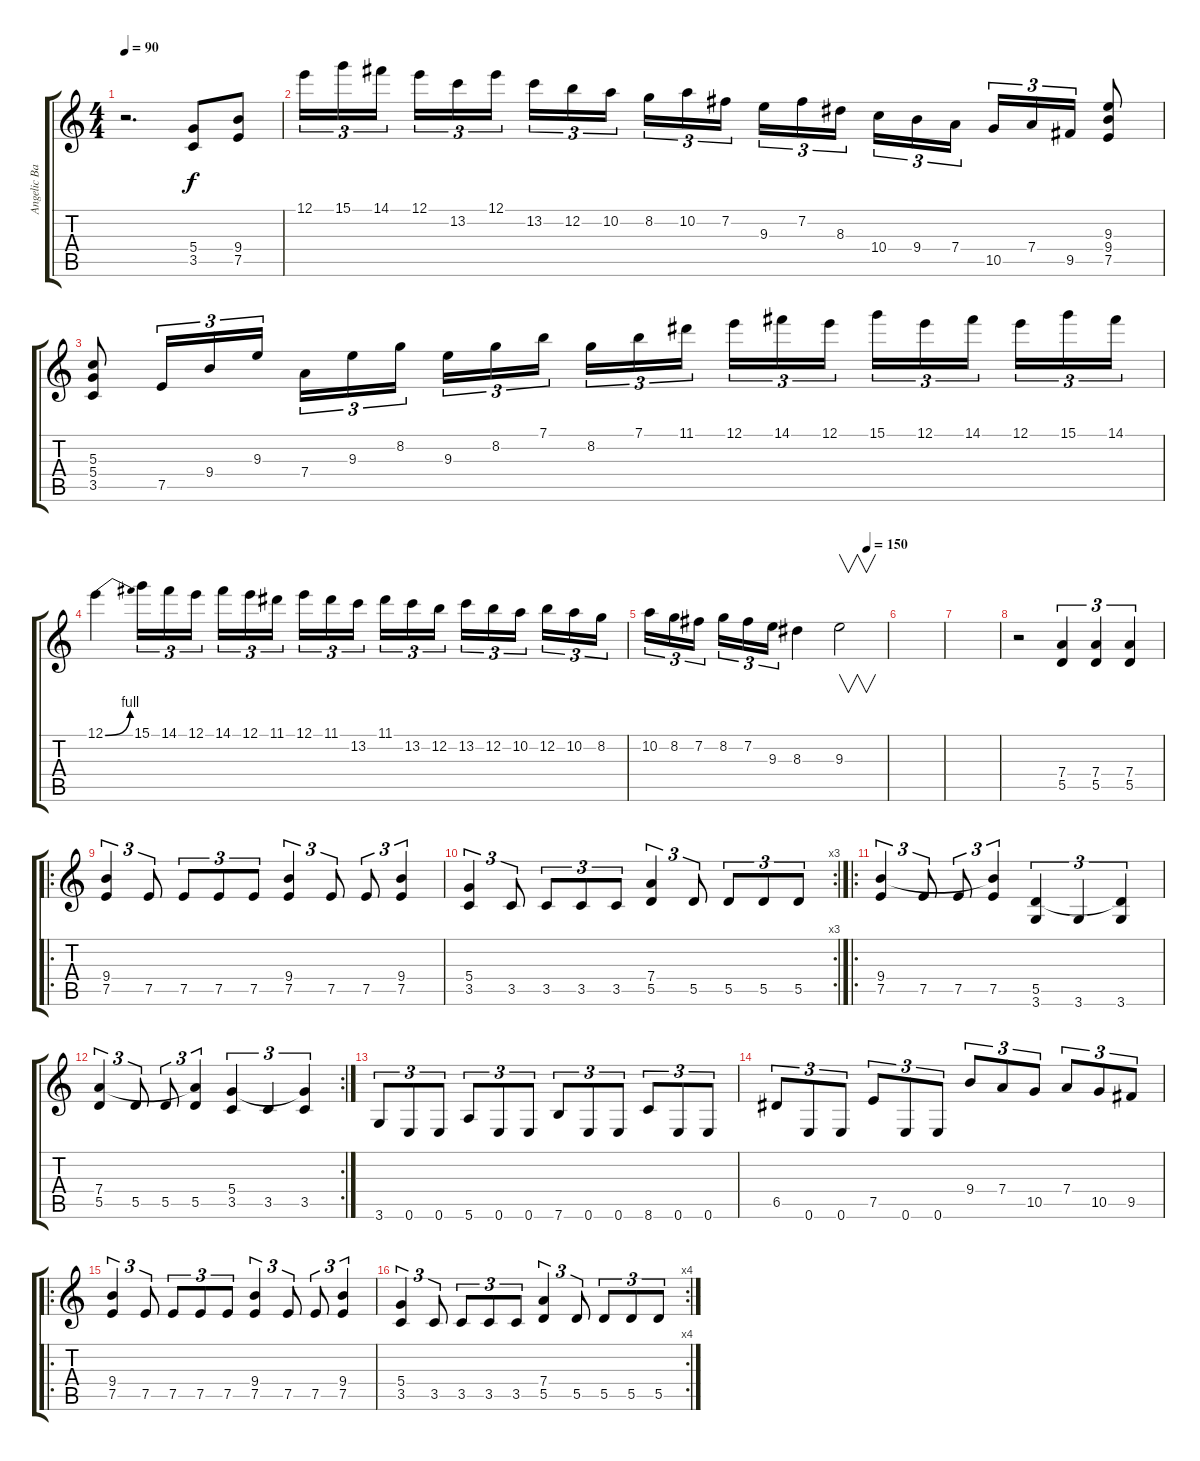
\track ("Angelic Baby" "Angelic Ba") {instrument distortionguitar}
\staff {score tabs}
\tuning (E4 B3 G3 D3 A2 E2) {hide}
\ts (4 4)
\tempo 90
\clef g2
\ks c
r.2{d dy f instrument distortionguitar} (5.4 3.5).8 (9.4 7.5).8 |
12.1.16{tu (3 2)} 15.1.16{tu (3 2)} 14.1.16{tu (3 2)} 12.1.16{tu (3 2)} 13.2.16{tu (3 2)} 12.1.16{tu (3 2)} 13.2.16{tu (3 2)} 12.2.16{tu (3 2)} 10.2.16{tu (3 2)} 8.2.16{tu (3 2)} 10.2.16{tu (3 2)} 7.2.16{tu (3 2)} 9.3.16{tu (3 2)} 7.2.16{tu (3 2)} 8.3.16{tu (3 2)} 10.4.16{tu (3 2)} 9.4.16{tu (3 2)} 7.4.16{tu (3 2)} 10.5.16{tu (3 2)} 7.4.16{tu (3 2)} 9.5.16{tu (3 2)} (9.3 9.4 7.5).8 |
(5.3 5.4 3.5).8 7.5.16{tu (3 2)} 9.4.16{tu (3 2)} 9.3.16{tu (3 2)} 7.4.16{tu (3 2)} 9.3.16{tu (3 2)} 8.2.16{tu (3 2)} 9.3.16{tu (3 2)} 8.2.16{tu (3 2)} 7.1.16{tu (3 2)} 8.2.16{tu (3 2)} 7.1.16{tu (3 2)} 11.1.16{tu (3 2)} 12.1.16{tu (3 2)} 14.1.16{tu (3 2)} 12.1.16{tu (3 2)} 15.1.16{tu (3 2)} 12.1.16{tu (3 2)} 14.1.16{tu (3 2)} 12.1.16{tu (3 2)} 15.1.16{tu (3 2)} 14.1.16{tu (3 2)} |
12.1{be (bend 0 0 60 4)}.4 15.1.16{tu (3 2)} 14.1.16{tu (3 2)} 12.1.16{tu (3 2)} 14.1.16{tu (3 2)} 12.1.16{tu (3 2)} 11.1.16{tu (3 2)} 12.1.16{tu (3 2)} 11.1.16{tu (3 2)} 13.2.16{tu (3 2)} 11.1.16{tu (3 2)} 13.2.16{tu (3 2)} 12.2.16{tu (3 2)} 13.2.16{tu (3 2)} 12.2.16{tu (3 2)} 10.2.16{tu (3 2)} 12.2.16{tu (3 2)} 10.2.16{tu (3 2)} 8.2.16{tu (3 2)} |
\tempo (150 0.9166666666666666)
10.2.16{tu (3 2)} 8.2.16{tu (3 2)} 7.2.16{tu (3 2)} 8.2.16{tu (3 2)} 7.2.16{tu (3 2)} 9.3.16{tu (3 2)} 8.3.4 9.3.2{v} |
|
|
r.2 (7.4 5.5).4{tu (3 2)} (7.4 5.5).4{tu (3 2)} (7.4 5.5).4{tu (3 2)} |
\ro
(9.4 7.5).4{tu (3 2)} 7.5.8{tu (3 2)} 7.5.8{tu (3 2)} 7.5.8{tu (3 2)} 7.5.8{tu (3 2)} (9.4 7.5).4{tu (3 2)} 7.5.8{tu (3 2)} 7.5.8{tu (3 2)} (9.4 7.5).4{tu (3 2)} |
\rc 3
(5.4 3.5).4{tu (3 2)} 3.5.8{tu (3 2)} 3.5.8{tu (3 2)} 3.5.8{tu (3 2)} 3.5.8{tu (3 2)} (7.4 5.5).4{tu (3 2)} 5.5.8{tu (3 2)} 5.5.8{tu (3 2)} 5.5.8{tu (3 2)} 5.5.8{tu (3 2)} |
\ro
(9.4 7.5).4{tu (3 2)} 7.5.8{tu (3 2)} 7.5.8{tu (3 2)} (9.4{t} 7.5).4{tu (3 2)} (5.5 3.6).4{tu (3 2)} 3.6.4{tu (3 2)} (5.5{t} 3.6).4{tu (3 2)} |
\rc 2
(7.4 5.5).4{tu (3 2)} 5.5.8{tu (3 2)} 5.5.8{tu (3 2)} (7.4{t} 5.5).4{tu (3 2)} (5.4 3.5).4{tu (3 2)} 3.5.4{tu (3 2)} (5.4{t} 3.5).4{tu (3 2)} |
3.6.8{tu (3 2)} 0.6.8{tu (3 2)} 0.6.8{tu (3 2)} 5.6.8{tu (3 2)} 0.6.8{tu (3 2)} 0.6.8{tu (3 2)} 7.6.8{tu (3 2)} 0.6.8{tu (3 2)} 0.6.8{tu (3 2)} 8.6.8{tu (3 2)} 0.6.8{tu (3 2)} 0.6.8{tu (3 2)} |
6.5.8{tu (3 2)} 0.6.8{tu (3 2)} 0.6.8{tu (3 2)} 7.5.8{tu (3 2)} 0.6.8{tu (3 2)} 0.6.8{tu (3 2)} 9.4.8{tu (3 2)} 7.4.8{tu (3 2)} 10.5.8{tu (3 2)} 7.4.8{tu (3 2)} 10.5.8{tu (3 2)} 9.5.8{tu (3 2)} |
\ro
(9.4 7.5).4{tu (3 2)} 7.5.8{tu (3 2)} 7.5.8{tu (3 2)} 7.5.8{tu (3 2)} 7.5.8{tu (3 2)} (9.4 7.5).4{tu (3 2)} 7.5.8{tu (3 2)} 7.5.8{tu (3 2)} (9.4 7.5).4{tu (3 2)} |
\rc 4
(5.4 3.5).4{tu (3 2)} 3.5.8{tu (3 2)} 3.5.8{tu (3 2)} 3.5.8{tu (3 2)} 3.5.8{tu (3 2)} (7.4 5.5).4{tu (3 2)} 5.5.8{tu (3 2)} 5.5.8{tu (3 2)} 5.5.8{tu (3 2)} 5.5.8{tu (3 2)}
